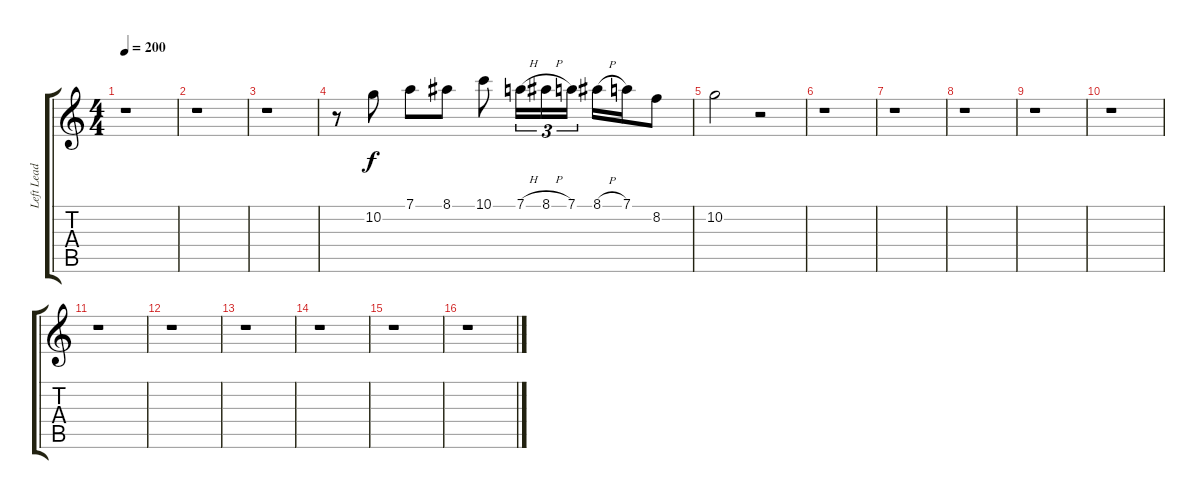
\track ("Left Lead Gtr" "Left Lead ") {instrument overdrivenguitar}
\staff {score tabs}
\tuning (D4 A3 F3 C3 G2 D2) {hide}
\ts (4 4)
\tempo 200
\clef g2
\ks c
r.1{dy f} |
r.1 |
r.1 |
r.8 10.2.8 7.1.8 8.1.8 10.1.8 7.1{h}.16{tu (3 2)} 8.1{h}.16{tu (3 2)} 7.1.16{tu (3 2)} 8.1{h}.16 7.1.16 8.2.8 |
10.2.2 r.2 |
r.1 |
r.1 |
r.1 |
r.1 |
r.1 |
r.1 |
r.1 |
r.1 |
r.1 |
r.1 |
r.1
